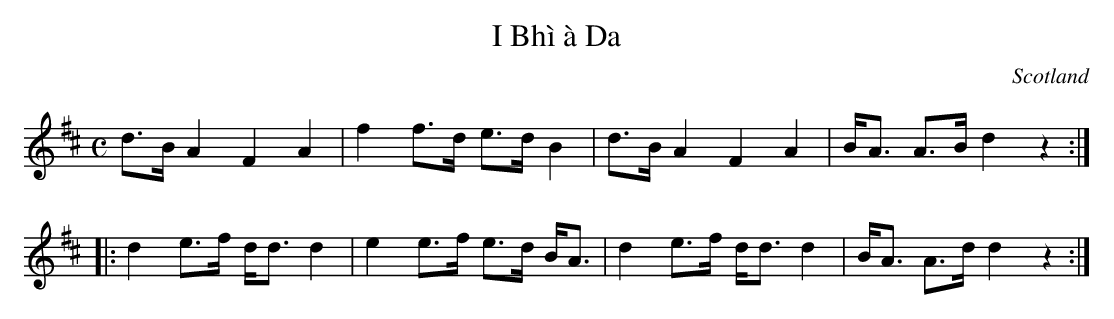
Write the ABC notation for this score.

X:1
T:I Bhì à Da
M:C
O:Scotland
K:D major
d>B A2 F2 A2  | f2 f>d e>d B2 | d>B A2  F2 A2 | B<A A>B d2 z2 ::
d2 e>f d<d d2 | e2 e>f  e>d B<A | d2 e>f d<d d2 | B<A A>d d2 z2 :|
